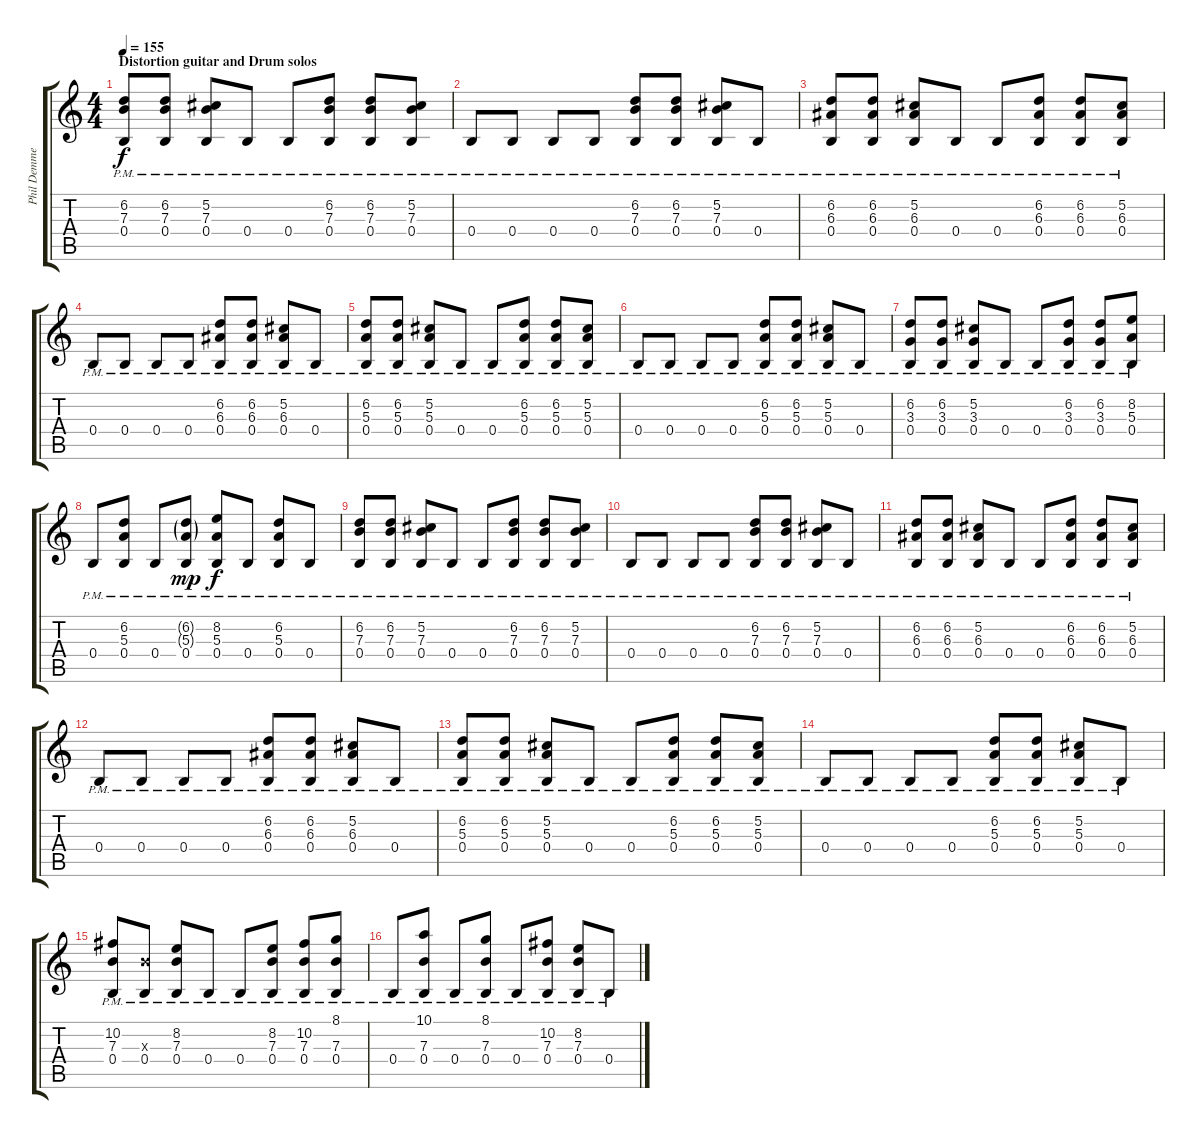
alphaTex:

\track ("Phil Demmel (Lead guitar)" "Phil Demme") {instrument distortionguitar}
\staff {score tabs}
\tuning (B3 Ab3 E3 B2 Gb2 B1) {hide}
\ts (4 4)
\section ("" "Distortion guitar and Drum solos")
\tempo 155
\clef g2
\ks c
(6.2 7.3 0.4{pm}).8{dy f instrument distortionguitar} (6.2 7.3 0.4{pm}).8 (5.2 7.3 0.4{pm}).8 0.4{pm}.8 0.4{pm}.8 (6.2 7.3 0.4{pm}).8 (6.2 7.3 0.4{pm}).8 (5.2 7.3 0.4{pm}).8 |
0.4{pm}.8 0.4{pm}.8 0.4{pm}.8 0.4{pm}.8 (6.2 7.3 0.4{pm}).8 (6.2 7.3 0.4{pm}).8 (5.2 7.3 0.4{pm}).8 0.4{pm}.8 |
(6.2 6.3 0.4{pm}).8 (6.2 6.3 0.4{pm}).8 (5.2 6.3 0.4{pm}).8 0.4{pm}.8 0.4{pm}.8 (6.2 6.3 0.4{pm}).8 (6.2 6.3 0.4{pm}).8 (5.2 6.3 0.4{pm}).8 |
0.4{pm}.8 0.4{pm}.8 0.4{pm}.8 0.4{pm}.8 (6.2 6.3 0.4{pm}).8 (6.2 6.3 0.4{pm}).8 (5.2 6.3 0.4{pm}).8 0.4{pm}.8 |
(6.2 5.3 0.4{pm}).8 (6.2 5.3 0.4{pm}).8 (5.2 5.3 0.4{pm}).8 0.4{pm}.8 0.4{pm}.8 (6.2 5.3 0.4{pm}).8 (6.2 5.3 0.4{pm}).8 (5.2 5.3 0.4{pm}).8 |
0.4{pm}.8 0.4{pm}.8 0.4{pm}.8 0.4{pm}.8 (6.2 5.3 0.4{pm}).8 (6.2 5.3 0.4{pm}).8 (5.2 5.3 0.4{pm}).8 0.4{pm}.8 |
(6.2 3.3 0.4{pm}).8 (6.2 3.3 0.4{pm}).8 (5.2 3.3 0.4{pm}).8 0.4{pm}.8 0.4{pm}.8 (6.2 3.3 0.4{pm}).8 (6.2 3.3 0.4{pm}).8 (8.2 5.3 0.4{pm}).8 |
0.4{pm}.8 (6.2 5.3 0.4{pm}).8 0.4{pm}.8 (6.2{g} 5.3{g} 0.4{pm}).8{dy mp} (8.2 5.3 0.4{pm}).8{dy f} 0.4{pm}.8 (6.2 5.3 0.4{pm}).8 0.4{pm}.8 |
(6.2 7.3 0.4{pm}).8 (6.2 7.3 0.4{pm}).8 (5.2 7.3 0.4{pm}).8 0.4{pm}.8 0.4{pm}.8 (6.2 7.3 0.4{pm}).8 (6.2 7.3 0.4{pm}).8 (5.2 7.3 0.4{pm}).8 |
0.4{pm}.8 0.4{pm}.8 0.4{pm}.8 0.4{pm}.8 (6.2 7.3 0.4{pm}).8 (6.2 7.3 0.4{pm}).8 (5.2 7.3 0.4{pm}).8 0.4{pm}.8 |
(6.2 6.3 0.4{pm}).8 (6.2 6.3 0.4{pm}).8 (5.2 6.3 0.4{pm}).8 0.4{pm}.8 0.4{pm}.8 (6.2 6.3 0.4{pm}).8 (6.2 6.3 0.4{pm}).8 (5.2 6.3 0.4{pm}).8 |
0.4{pm}.8 0.4{pm}.8 0.4{pm}.8 0.4{pm}.8 (6.2 6.3 0.4{pm}).8 (6.2 6.3 0.4{pm}).8 (5.2 6.3 0.4{pm}).8 0.4{pm}.8 |
(6.2 5.3 0.4{pm}).8 (6.2 5.3 0.4{pm}).8 (5.2 5.3 0.4{pm}).8 0.4{pm}.8 0.4{pm}.8 (6.2 5.3 0.4{pm}).8 (6.2 5.3 0.4{pm}).8 (5.2 5.3 0.4{pm}).8 |
0.4{pm}.8 0.4{pm}.8 0.4{pm}.8 0.4{pm}.8 (6.2 5.3 0.4{pm}).8 (6.2 5.3 0.4{pm}).8 (5.2 5.3 0.4{pm}).8 0.4{pm}.8 |
(10.2 7.3 0.4{pm}).8 (7.3{x} 0.4{pm}).8 (8.2 7.3 0.4{pm}).8 0.4{pm}.8 0.4{pm}.8 (8.2 7.3 0.4{pm}).8 (10.2 7.3 0.4{pm}).8 (8.1 7.3 0.4{pm}).8 |
0.4{pm}.8 (10.1 7.3 0.4{pm}).8 0.4{pm}.8 (8.1 7.3 0.4{pm}).8 0.4{pm}.8 (10.2 7.3 0.4{pm}).8 (8.2 7.3 0.4{pm}).8 0.4{pm}.8
